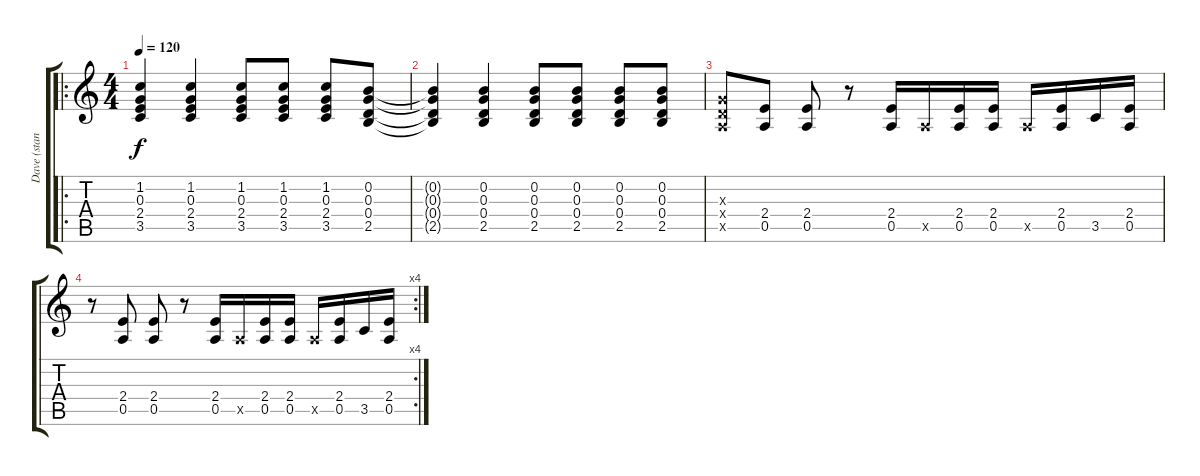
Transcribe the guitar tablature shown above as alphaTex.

\track ("Dave (standard tuning)" "Dave (stan") {instrument distortionguitar}
\staff {score tabs}
\tuning (E4 B3 G3 D3 A2 E2) {hide}
\ro
\ts (4 4)
\tempo 120
\clef g2
\ks c
(1.2 0.3 2.4 3.5).4{dy f} (1.2 0.3 2.4 3.5).4 (1.2 0.3 2.4 3.5).8 (1.2 0.3 2.4 3.5).8 (1.2 0.3 2.4 3.5).8 (0.2 0.3 0.4 2.5).8 |
(0.2{t} 0.3{t} 0.4{t} 2.5{t}).4 (0.2 0.3 0.4 2.5).4 (0.2 0.3 0.4 2.5).8 (0.2 0.3 0.4 2.5).8 (0.2 0.3 0.4 2.5).8 (0.2 0.3 0.4 2.5).8 |
(0.3{x} 0.4{x} 0.5{x}).8 (2.4 0.5).8 (2.4 0.5).8 r.8 (2.4 0.5).16 0.5{x}.16 (2.4 0.5).16 (2.4 0.5).16 0.5{x}.16 (2.4 0.5).16 3.5.16 (2.4 0.5).16 |
\rc 4
r.8 (2.4 0.5).8 (2.4 0.5).8 r.8 (2.4 0.5).16 0.5{x}.16 (2.4 0.5).16 (2.4 0.5).16 0.5{x}.16 (2.4 0.5).16 3.5.16 (2.4 0.5).16
